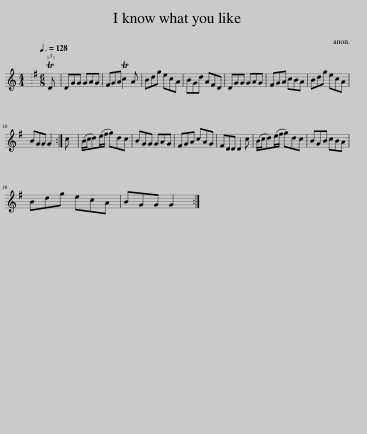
X:1
L:1/8
M:4/4
I:linebreak $
K:C
V:1 treble
V:1
 x8 |[K:G][M:6/8][Q:3/8=128] (3:2:1TD x/12 | DGG GAG | FGA Tc2 A | Bdg ecA | %5
 BGd AFD | DGG GAG | FGA cBA | Bdg ecA |$ BGG G2 :| %10
 c | (B/c/d)(e/f/ g)dc | BGG GAG | FGA cAG | FDD D2 c | %15
 (B/c/d)(e/f/ g)dc | BGB cBA |$ Bdg ecA | BGG G2 :| %19
